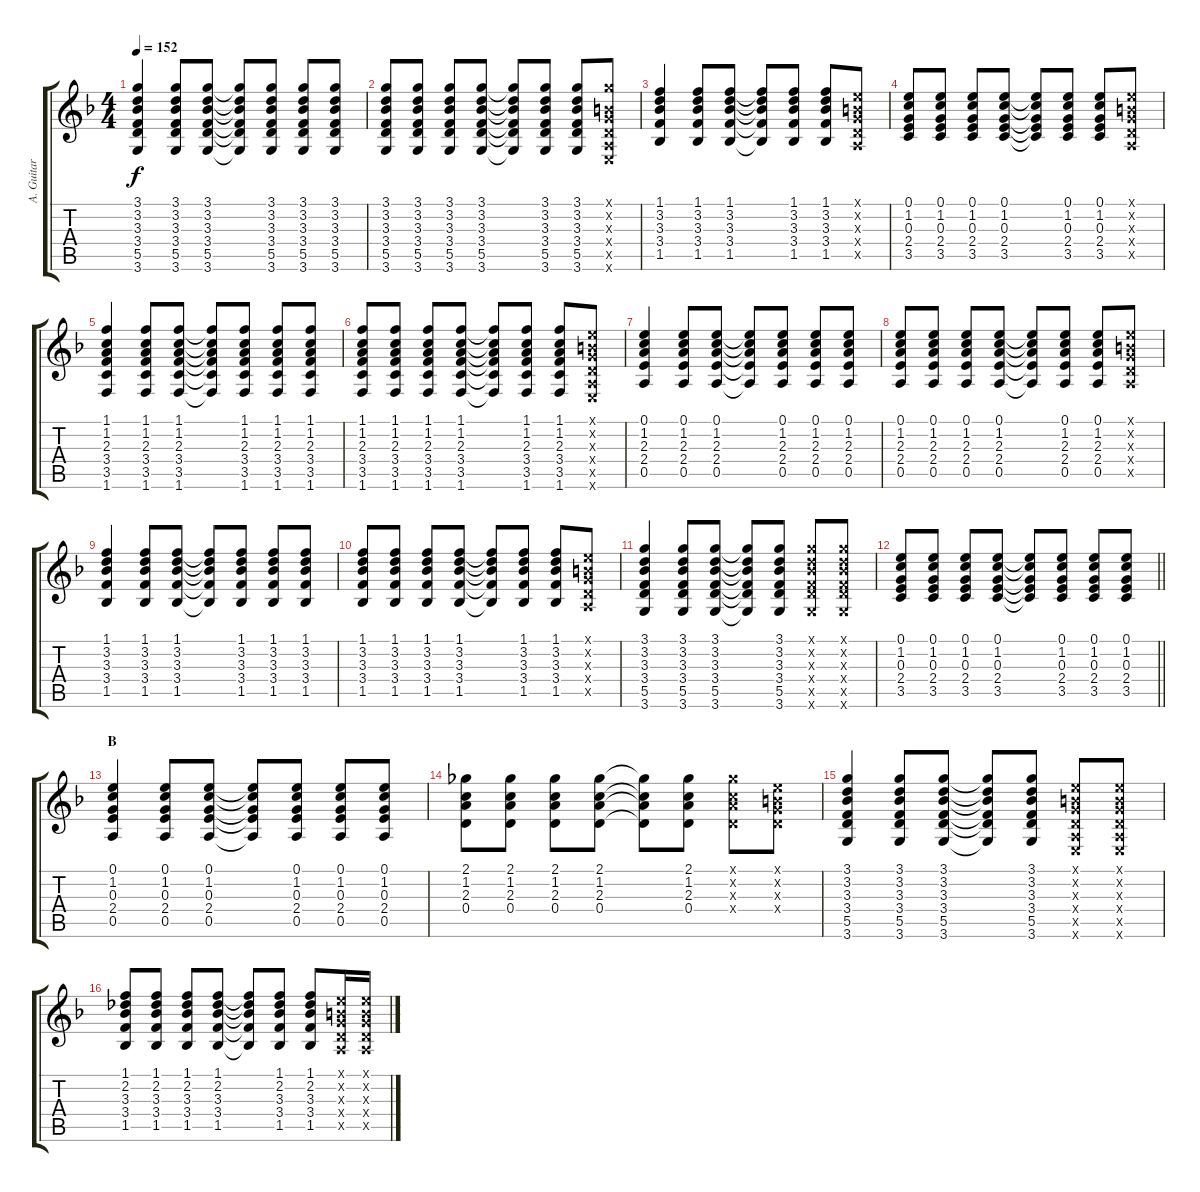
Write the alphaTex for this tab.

\track ("A. Guitar I" "A. Guitar ") {instrument acousticguitarsteel}
\staff {score tabs}
\tuning (E4 B3 G3 D3 A2 E2) {hide}
\ts (4 4)
\tempo 152
\clef g2
\ks f
(3.1 3.2 3.3 3.4 5.5 3.6).4{dy f} (3.1 3.2 3.3 3.4 5.5 3.6).8 (3.1 3.2 3.3 3.4 5.5 3.6).8 (3.1{t} 3.2{t} 3.3{t} 3.4{t} 5.5{t} 3.6{t}).8 (3.1 3.2 3.3 3.4 5.5 3.6).8 (3.1 3.2 3.3 3.4 5.5 3.6).8 (3.1 3.2 3.3 3.4 5.5 3.6).8 |
(3.1 3.2 3.3 3.4 5.5 3.6).8 (3.1 3.2 3.3 3.4 5.5 3.6).8 (3.1 3.2 3.3 3.4 5.5 3.6).8 (3.1 3.2 3.3 3.4 5.5 3.6).8 (3.1{t} 3.2{t} 3.3{t} 3.4{t} 5.5{t} 3.6{t}).8 (3.1 3.2 3.3 3.4 5.5 3.6).8 (3.1 3.2 3.3 3.4 5.5 3.6).8 (3.1{x} 0.2{x} 0.3{x} 0.4{x} 0.5{x} 0.6{x}).8 |
(1.1 3.2 3.3 3.4 1.5).4 (1.1 3.2 3.3 3.4 1.5).8 (1.1 3.2 3.3 3.4 1.5).8 (1.1{t} 3.2{t} 3.3{t} 3.4{t} 1.5{t}).8 (1.1 3.2 3.3 3.4 1.5).8 (1.1 3.2 3.3 3.4 1.5).8 (0.1{x} 0.2{x} 0.3{x} 0.4{x} 0.5{x}).8 |
(0.1 1.2 0.3 2.4 3.5).8 (0.1 1.2 0.3 2.4 3.5).8 (0.1 1.2 0.3 2.4 3.5).8 (0.1 1.2 0.3 2.4 3.5).8 (0.1{t} 1.2{t} 0.3{t} 2.4{t} 3.5{t}).8 (0.1 1.2 0.3 2.4 3.5).8 (0.1 1.2 0.3 2.4 3.5).8 (0.1{x} 0.2{x} 0.3{x} 0.4{x} 0.5{x}).8 |
(1.1 1.2 2.3 3.4 3.5 1.6).4 (1.1 1.2 2.3 3.4 3.5 1.6).8 (1.1 1.2 2.3 3.4 3.5 1.6).8 (1.1{t} 1.2{t} 2.3{t} 3.4{t} 3.5{t} 1.6{t}).8 (1.1 1.2 2.3 3.4 3.5 1.6).8 (1.1 1.2 2.3 3.4 3.5 1.6).8 (1.1 1.2 2.3 3.4 3.5 1.6).8 |
(1.1 1.2 2.3 3.4 3.5 1.6).8 (1.1 1.2 2.3 3.4 3.5 1.6).8 (1.1 1.2 2.3 3.4 3.5 1.6).8 (1.1 1.2 2.3 3.4 3.5 1.6).8 (1.1{t} 1.2{t} 2.3{t} 3.4{t} 3.5{t} 1.6{t}).8 (1.1 1.2 2.3 3.4 3.5 1.6).8 (1.1 1.2 2.3 3.4 3.5 1.6).8 (0.1{x} 0.2{x} 0.3{x} 0.4{x} 0.5{x} 0.6{x}).8 |
(0.1 1.2 2.3 2.4 0.5).4 (0.1 1.2 2.3 2.4 0.5).8 (0.1 1.2 2.3 2.4 0.5).8 (0.1{t} 1.2{t} 2.3{t} 2.4{t} 0.5{t}).8 (0.1 1.2 2.3 2.4 0.5).8 (0.1 1.2 2.3 2.4 0.5).8 (0.1 1.2 2.3 2.4 0.5).8 |
(0.1 1.2 2.3 2.4 0.5).8 (0.1 1.2 2.3 2.4 0.5).8 (0.1 1.2 2.3 2.4 0.5).8 (0.1 1.2 2.3 2.4 0.5).8 (0.1{t} 1.2{t} 2.3{t} 2.4{t} 0.5{t}).8 (0.1 1.2 2.3 2.4 0.5).8 (0.1 1.2 2.3 2.4 0.5).8 (0.1{x} 0.2{x} 0.3{x} 0.4{x} 0.5{x}).8 |
(1.1 3.2 3.3 3.4 1.5).4 (1.1 3.2 3.3 3.4 1.5).8 (1.1 3.2 3.3 3.4 1.5).8 (1.1{t} 3.2{t} 3.3{t} 3.4{t} 1.5{t}).8 (1.1 3.2 3.3 3.4 1.5).8 (1.1 3.2 3.3 3.4 1.5).8 (1.1 3.2 3.3 3.4 1.5).8 |
(1.1 3.2 3.3 3.4 1.5).8 (1.1 3.2 3.3 3.4 1.5).8 (1.1 3.2 3.3 3.4 1.5).8 (1.1 3.2 3.3 3.4 1.5).8 (1.1{t} 3.2{t} 3.3{t} 3.4{t} 1.5{t}).8 (1.1 3.2 3.3 3.4 1.5).8 (1.1 3.2 3.3 3.4 1.5).8 (0.1{x} 0.2{x} 0.3{x} 0.4{x} 0.5{x}).8 |
(3.1 3.2 3.3 3.4 5.5 3.6).4 (3.1 3.2 3.3 3.4 5.5 3.6).8 (3.1 3.2 3.3 3.4 5.5 3.6).8 (3.1{t} 3.2{t} 3.3{t} 3.4{t} 5.5{t} 3.6{t}).8 (3.1 3.2 3.3 3.4 5.5 3.6).8 (3.1{x} 3.2{x} 3.3{x} 3.4{x} 5.5{x} 3.6{x}).8 (3.1{x} 3.2{x} 3.3{x} 3.4{x} 5.5{x} 3.6{x}).8 |
\barLineRight lightlight
(0.1 1.2 0.3 2.4 3.5).8 (0.1 1.2 0.3 2.4 3.5).8 (0.1 1.2 0.3 2.4 3.5).8 (0.1 1.2 0.3 2.4 3.5).8 (0.1{t} 1.2{t} 0.3{t} 2.4{t} 3.5{t}).8 (0.1 1.2 0.3 2.4 3.5).8 (0.1 1.2 0.3 2.4 3.5).8 (0.1 1.2 0.3 2.4 3.5).8 |
\section ("" "B")
(0.1 1.2 0.3 2.4 0.5).4 (0.1 1.2 0.3 2.4 0.5).8 (0.1 1.2 0.3 2.4 0.5).8 (0.1{t} 1.2{t} 0.3{t} 2.4{t} 0.5{t}).8 (0.1 1.2 0.3 2.4 0.5).8 (0.1 1.2 0.3 2.4 0.5).8 (0.1 1.2 0.3 2.4 0.5).8 |
(2.1 1.2 2.3 0.4).8 (2.1 1.2 2.3 0.4).8 (2.1 1.2 2.3 0.4).8 (2.1 1.2 2.3 0.4).8 (2.1{t} 1.2{t} 2.3{t} 0.4{t}).8 (2.1 1.2 2.3 0.4).8 (2.1{x} 1.2{x} 2.3{x} 0.4{x}).8 (0.1{x} 0.2{x} 0.3{x} 0.4{x}).8 |
(3.1 3.2 3.3 3.4 5.5 3.6).4 (3.1 3.2 3.3 3.4 5.5 3.6).8 (3.1 3.2 3.3 3.4 5.5 3.6).8 (3.1{t} 3.2{t} 3.3{t} 3.4{t} 5.5{t} 3.6{t}).8 (3.1 3.2 3.3 3.4 5.5 3.6).8 (0.1{x} 0.2{x} 0.3{x} 0.4{x} 0.5{x} 0.6{x}).8 (0.1{x} 0.2{x} 0.3{x} 0.4{x} 0.5{x} 0.6{x}).8 |
(1.1 2.2 3.3 3.4 1.5).8 (1.1 2.2 3.3 3.4 1.5).8 (1.1 2.2 3.3 3.4 1.5).8 (1.1 2.2 3.3 3.4 1.5).8 (1.1{t} 2.2{t} 3.3{t} 3.4{t} 1.5{t}).8 (1.1 2.2 3.3 3.4 1.5).8 (1.1 2.2 3.3 3.4 1.5).8 (0.1{x} 0.2{x} 0.3{x} 0.4{x} 0.5{x}).16 (0.1{x} 0.2{x} 0.3{x} 0.4{x} 0.5{x}).16
